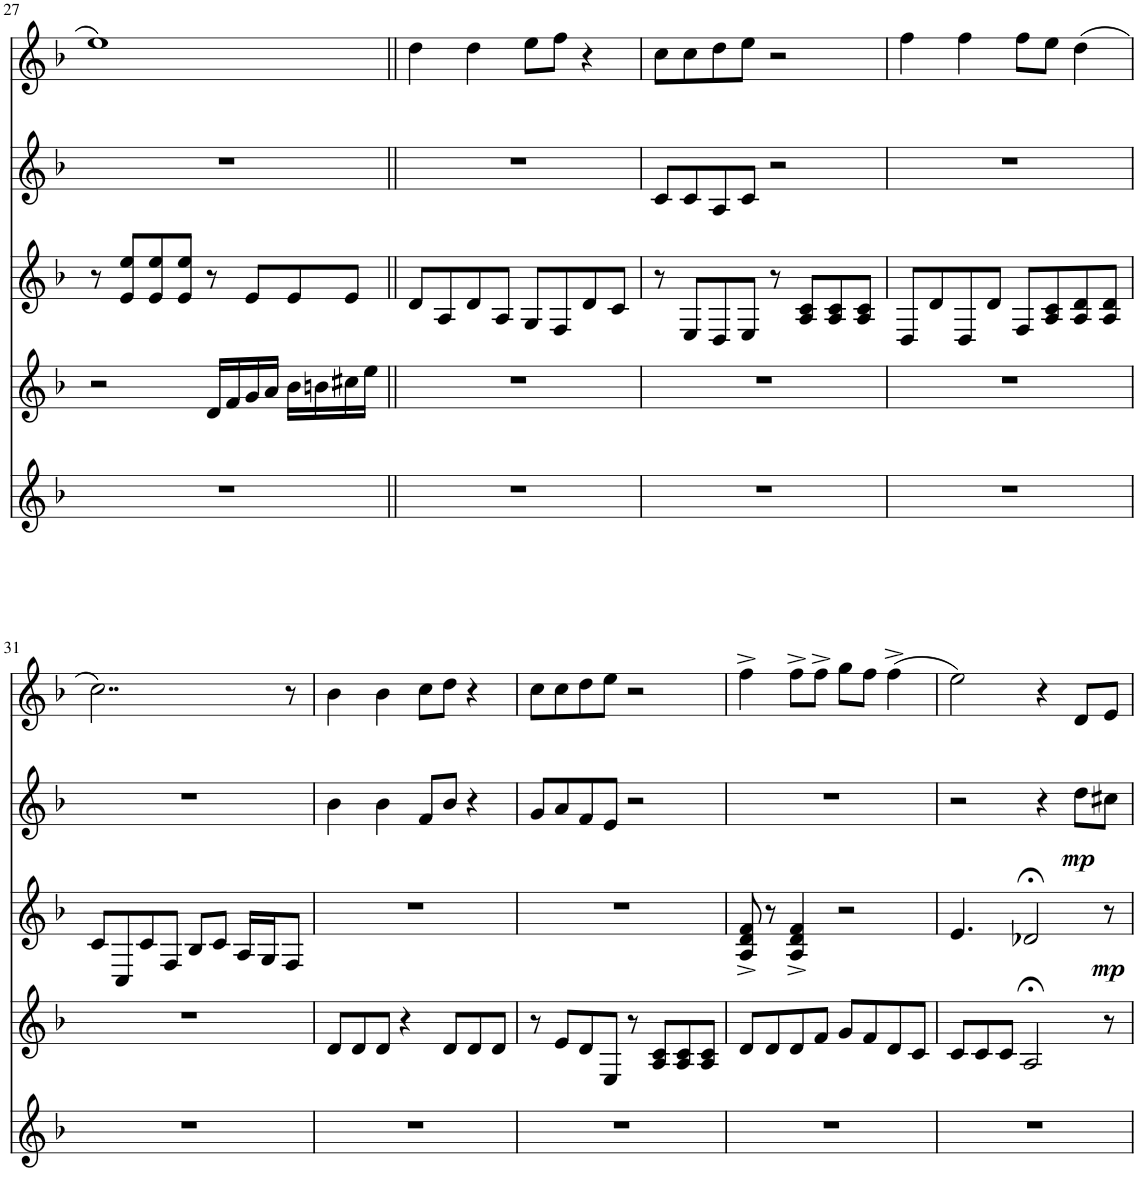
**kern	**kern	**kern	**dynam	**kern	**dynam	**kern
*part5	*part4	*part3	*part3	*part2	*part2	*part1
*staff5	*staff4	*staff3	*staff3	*staff2	*staff2	*staff1
*I"ピアノ	*I"ピアノ	*I"ピアノ	*	*I"ピアノ	*	*I"Piano
*	*	*	*	*	*	*I'Pno
!!LO:PB:g=z
*clefG2	*clefG2	*clefG2	*	*clefG2	*	*clefG2
*k[b-]	*k[b-]	*k[b-]	*	*k[b-]	*	*k[b-]
*M4/4	*M4/4	*M4/4	*	*M4/4	*	*M4/4
*met(c)	*met(c)	*met(c)	*	*met(c)	*	*met(c)
=27	=27	=27	=27	=27	=27	=27
1r	2r	8r	.	1r	.	1ee
.	.	8e/ 8ee/L	.	.	.	.
.	.	8e/ 8ee/	.	.	.	.
.	.	8e/ 8ee/J	.	.	.	.
.	16d/LL	8r	.	.	.	.
.	16f/	.	.	.	.	.
.	16g/	8e/L	.	.	.	.
.	16a/JJ	.	.	.	.	.
.	16b-\LL	8e/	.	.	.	.
.	16bn\	.	.	.	.	.
.	16cc#X\	8e/J	.	.	.	.
.	16ee\JJ	.	.	.	.	.
=28||	=28||	=28||	=28||	=28||	=28||	=28||
1r	1r	8d/L	.	1r	.	4dd\
.	.	8A/	.	.	.	.
.	.	8d/	.	.	.	4dd\
.	.	8A/J	.	.	.	.
.	.	8G/L	.	.	.	8ee\L
.	.	8F/	.	.	.	8ff\J
.	.	8d/	.	.	.	4r
.	.	8c/J	.	.	.	.
=29	=29	=29	=29	=29	=29	=29
1r	1r	8r	.	8c/L	.	8cc\L
.	.	8E/L	.	8c/	.	8cc\
.	.	8D/	.	8A/	.	8dd\
.	.	8E/J	.	8c/J	.	8ee\J
.	.	8r	.	2r	.	2r
.	.	8A/ 8c/L	.	.	.	.
.	.	8A/ 8c/	.	.	.	.
.	.	8A/ 8c/J	.	.	.	.
=30	=30	=30	=30	=30	=30	=30
1r	1r	8D/L	.	1r	.	4ff\
.	.	8d/	.	.	.	.
.	.	8D/	.	.	.	4ff\
.	.	8d/J	.	.	.	.
.	.	8F/L	.	.	.	8ff\L
.	.	8A/ 8c/	.	.	.	8ee\J
.	.	8A/ 8d/	.	.	.	(4dd\
.	.	8A/ 8d/J	.	.	.	.
!!LO:LB:g=z
=31	=31	=31	=31	=31	=31	=31
1r	1r	8c/L	.	1r	.	2..cc\)
.	.	8C/	.	.	.	.
.	.	8c/	.	.	.	.
.	.	8F/J	.	.	.	.
.	.	8B-/L	.	.	.	.
.	.	8c/J	.	.	.	.
.	.	16A/LL	.	.	.	.
.	.	16G/J	.	.	.	.
.	.	8F/J	.	.	.	8r
=32	=32	=32	=32	=32	=32	=32
1r	8d/L	1r	.	4b-\	.	4b-\
.	8d/	.	.	.	.	.
.	8d/J	.	.	4b-\	.	4b-\
.	4r	.	.	.	.	.
.	.	.	.	8f/L	.	8cc\L
.	8d/L	.	.	8b-/J	.	8dd\J
.	8d/	.	.	4r	.	4r
.	8d/J	.	.	.	.	.
=33	=33	=33	=33	=33	=33	=33
1r	8r	1r	.	8g/L	.	8cc\L
.	8e/L	.	.	8a/	.	8cc\
.	8d/	.	.	8f/	.	8dd\
.	8E/J	.	.	8e/J	.	8ee\J
.	8r	.	.	2r	.	2r
.	8A/ 8c/L	.	.	.	.	.
.	8A/ 8c/	.	.	.	.	.
.	8A/ 8c/J	.	.	.	.	.
=34	=34	=34	=34	=34	=34	=34
1r	8d/L	8A/^ 8d/^ 8f/^	.	1r	.	4ff^\
.	8d/	8r	.	.	.	.
.	8d/	4A/^ 4d/^ 4f/^	.	.	.	8ff^\L
.	8f/J	.	.	.	.	8ff^\J
.	8g/L	2r	.	.	.	8gg\L
.	8f/	.	.	.	.	8ff\J
.	8d/	.	.	.	.	(4ff^\
.	8c/J	.	.	.	.	.
=35	=35	=35	=35	=35	=35	=35
1r	8c/L	4.e/	.	2r	.	2ee\)
.	8c/	.	.	.	.	.
.	8c/J	.	.	.	.	.
.	2A;</	2d-X;</	.	.	.	.
.	.	.	.	4r	.	4r
!	!	!	!	!	!LO:DY:b	!
.	.	.	.	8dd\L	mp	8d/L
!	!	!	!LO:DY:b	!	!	!
.	8r	8r	mp	8cc#X\J	.	8e/J
=	=	=	=	=	=	=
*-	*-	*-	*-	*-	*-	*-
